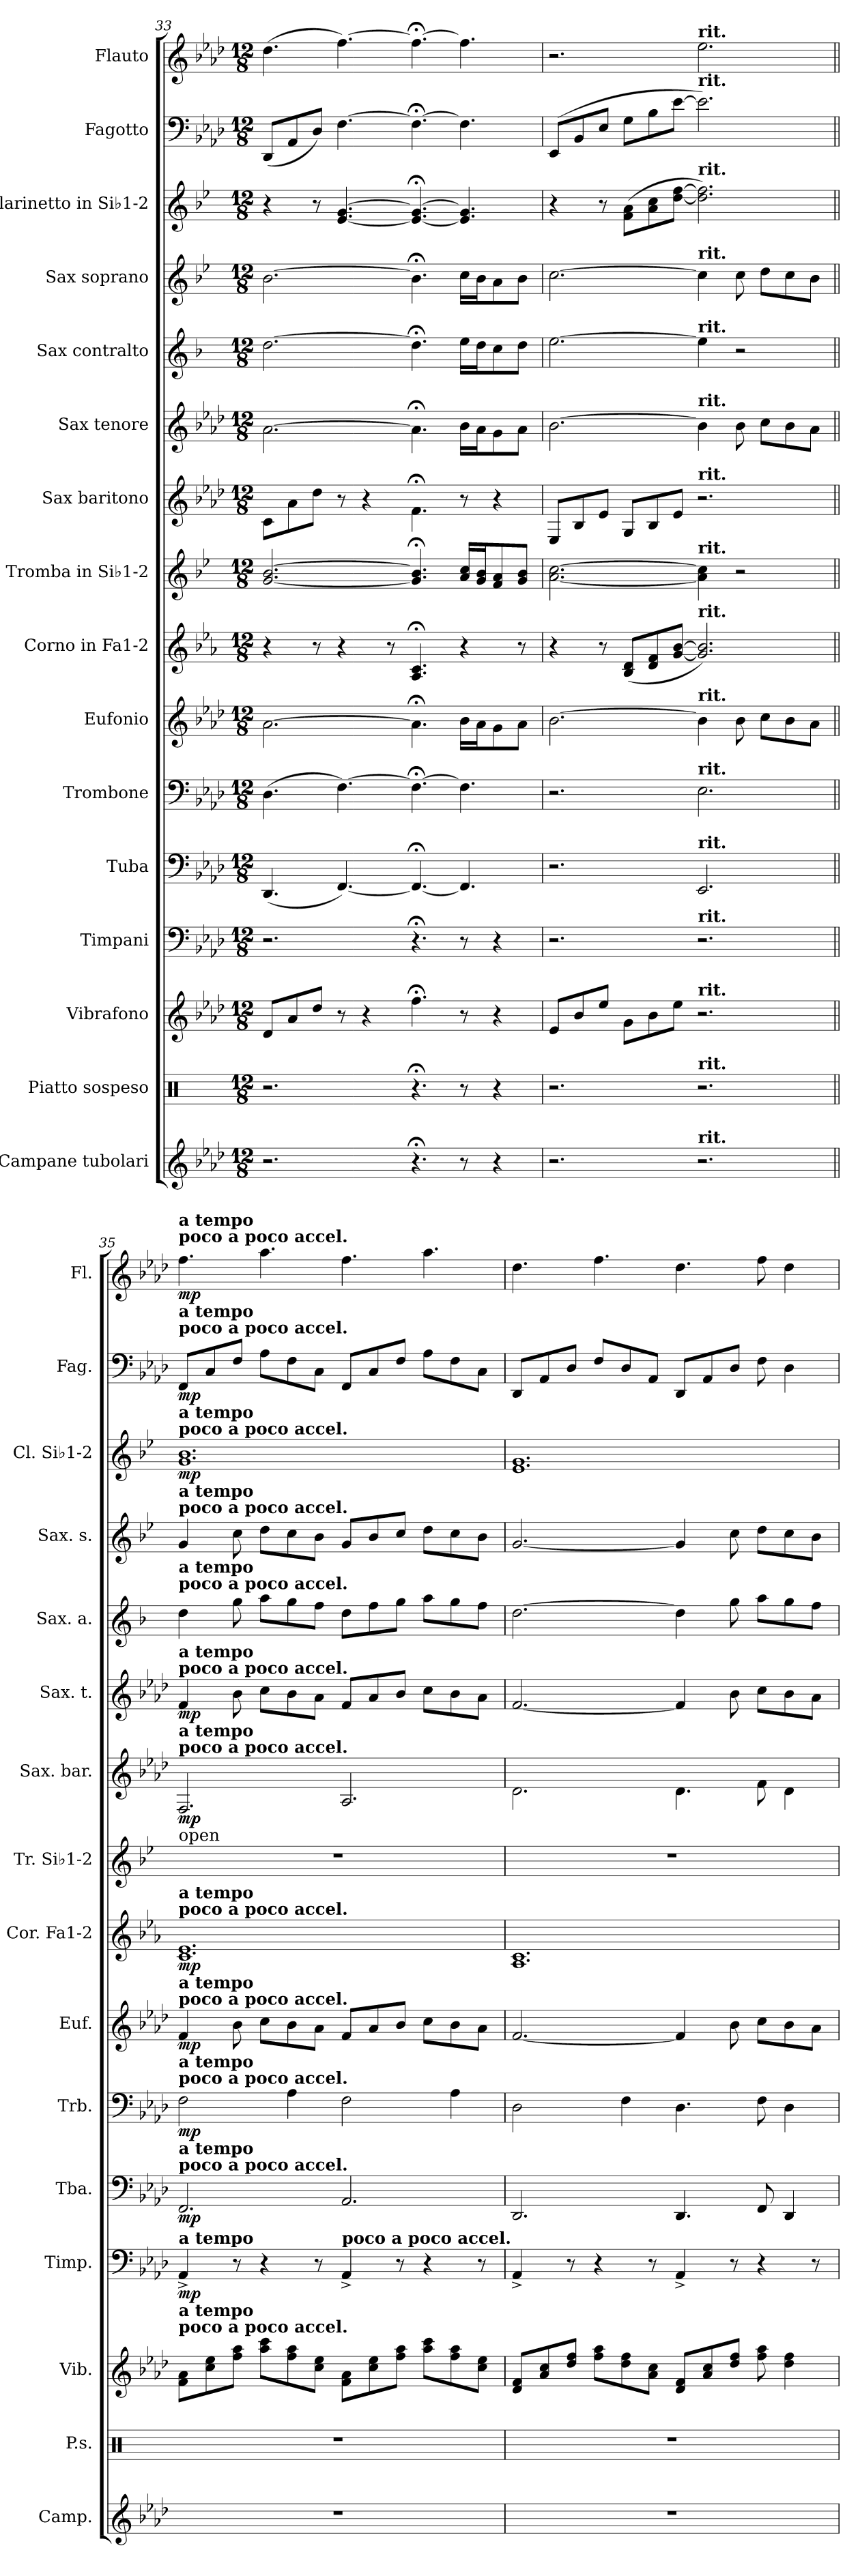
**kern	**kern	**kern	**dynam	**kern	**dynam	**kern	**dynam	**kern	**dynam	**kern	**dynam	**kern	**dynam	**kern	**kern	**dynam	**kern	**dynam	**kern	**kern	**kern	**dynam	**kern	**dynam	**kern	**dynam
*part16	*part15	*part14	*part14	*part13	*part13	*part12	*part12	*part11	*part11	*part10	*part10	*part9	*part9	*part8	*part7	*part7	*part6	*part6	*part5	*part4	*part3	*part3	*part2	*part2	*part1	*part1
*staff16	*staff15	*staff14	*staff14	*staff13	*staff13	*staff12	*staff12	*staff11	*staff11	*staff10	*staff10	*staff9	*staff9	*staff8	*staff7	*staff7	*staff6	*staff6	*staff5	*staff4	*staff3	*staff3	*staff2	*staff2	*staff1	*staff1
*I"Campane tubolari	*I"Piatto sospeso	*I"Vibrafono	*	*I"Timpani	*	*I"Tuba	*	*I"Trombone	*	*I"Eufonio	*	*I"Corno in Fa1-2	*	*I"Tromba in Si♭1-2	*I"Sax baritono	*	*I"Sax tenore	*	*I"Sax contralto	*I"Sax soprano	*I"Clarinetto in Si♭1-2	*	*I"Fagotto	*	*I"Flauto	*
*I'Camp.	*I'P.s.	*I'Vib.	*	*I'Timp.	*	*I'Tba.	*	*I'Trb.	*	*I'Euf.	*	*I'Cor. Fa1-2	*	*I'Tr. Si♭1-2	*I'Sax. bar.	*	*I'Sax. t.	*	*I'Sax. a.	*I'Sax. s.	*I'Cl. Si♭1-2	*	*I'Fag.	*	*I'Fl.	*
*clefG2	*clefX	*clefG2	*	*clefF4	*	*clefF4	*	*clefF4	*	*clefG2	*	*clefG2	*	*clefG2	*clefG2	*	*clefG2	*	*clefG2	*clefG2	*clefG2	*	*clefF4	*	*clefG2	*
*	*	*	*	*	*	*	*	*	*	*ITrd8c14	*	*ITrd4c7	*	*ITrd1c2	*ITrd12c21	*	*ITrd8c14	*	*ITrd5c9	*ITrd1c2	*ITrd1c2	*	*	*	*	*
*k[b-e-a-d-]	*k[]	*k[b-e-a-d-]	*	*k[b-e-a-d-]	*	*k[b-e-a-d-]	*	*k[b-e-a-d-]	*	*k[b-e-a-d-]	*	*k[b-e-a-d-]	*	*k[b-e-a-d-]	*k[b-e-a-d-]	*	*k[b-e-a-d-]	*	*k[b-e-a-d-]	*k[b-e-a-d-]	*k[b-e-a-d-]	*	*k[b-e-a-d-]	*	*k[b-e-a-d-]	*
*M12/8	*M12/8	*M12/8	*	*M12/8	*	*M12/8	*	*M12/8	*	*M12/8	*	*M12/8	*	*M12/8	*M12/8	*	*M12/8	*	*M12/8	*M12/8	*M12/8	*	*M12/8	*	*M12/8	*
=33	=33	=33	=33	=33	=33	=33	=33	=33	=33	=33	=33	=33	=33	=33	=33	=33	=33	=33	=33	=33	=33	=33	=33	=33	=33	=33
2.r	2.r	8d-/L	.	2.r	.	(<4.DD-/	.	(>4.D-\	.	[2.A-\	.	4r	.	[2.f/ [2.a-/	8C\L	.	[2.A-\	.	[2.f\	[2.a-\	4r	.	(<8DD-/L	.	(>4.dd-\	.
.	.	8a-/	.	.	.	.	.	.	.	.	.	.	.	.	8A-\	.	.	.	.	.	.	.	8AA-/	.	.	.
.	.	8dd-/J	.	.	.	.	.	.	.	.	.	8r	.	.	8d-\J	.	.	.	.	.	8r	.	8D-/J)	.	.	.
.	.	8r	.	.	.	[4.FF/)	.	[4.F\)	.	.	.	4r	.	.	8r	.	.	.	.	.	[4.d-/ [4.f/	.	[4.F\	.	[4.ff\)	.
.	.	4r	.	.	.	.	.	.	.	.	.	.	.	.	4r	.	.	.	.	.	.	.	.	.	.	.
.	.	.	.	.	.	.	.	.	.	.	.	8r	.	.	.	.	.	.	.	.	.	.	.	.	.	.
*	*	*	*	*	*	*	*	*	*	*	*	*	*	*	*	*	*	*	*	*	*	*	*	*	*MM120	*
4.r;<	4.r;<	4.ff;<\	.	4.r;<	.	4.FF;</_	.	4.F;<\_	.	4.A-;<\]	.	4.D-/;< 4.F/;<	.	4.f/];< 4.a-/];<	4.F;<\	.	4.A-;<\]	.	4.f;<\]	4.a-;<\]	4.d-/_;< 4.f/_;<	.	4.F;<\_	.	4.ff;<\_	.
*	*	*	*	*	*	*	*	*	*	*	*	*	*	*	*	*	*	*	*	*	*	*	*	*	*MM126	*
8r	8r	8r	.	8r	.	4.FF/]	.	4.F\]	.	16B-\LL	.	4r	.	16g/ 16b-/LL	8r	.	16B-\LL	.	16g\LL	16b-\LL	4.d-/] 4.f/]	.	4.F\]	.	4.ff\]	.
.	.	.	.	.	.	.	.	.	.	16A-\J	.	.	.	16f/ 16a-/J	.	.	16A-\J	.	16f\J	16a-\J	.	.	.	.	.	.
4r	4r	4r	.	4r	.	.	.	.	.	8G\	.	.	.	8e-/ 8g/	4r	.	8G\	.	8e-\	8g\	.	.	.	.	.	.
.	.	.	.	.	.	.	.	.	.	8A-\J	.	8r	.	8f/ 8a-/J	.	.	8A-\J	.	8f\J	8a-\J	.	.	.	.	.	.
=34	=34	=34	=34	=34	=34	=34	=34	=34	=34	=34	=34	=34	=34	=34	=34	=34	=34	=34	=34	=34	=34	=34	=34	=34	=34	=34
2.r	2.r	8e-/L	.	2.r	.	2.r	.	2.r	.	[2.B-\	.	4r	.	[2.g\ [2.b-\	8EE-/L	.	[2.B-\	.	[2.g\	[2.b-\	4r	.	(>8EE-/L	.	2.r	.
.	.	8b-/	.	.	.	.	.	.	.	.	.	.	.	.	8BB-/	.	.	.	.	.	.	.	8BB-/	.	.	.
.	.	8ee-/J	.	.	.	.	.	.	.	.	.	8r	.	.	8E-/J	.	.	.	.	.	8r	.	8E-/J	.	.	.
.	.	8g\L	.	.	.	.	.	.	.	.	.	(<8E-/ 8G/L	.	.	8GG/L	.	.	.	.	.	(>8e-\ 8g\L	.	8G\L	.	.	.
.	.	8b-\	.	.	.	.	.	.	.	.	.	8G/ 8B-/	.	.	8BB-/	.	.	.	.	.	8g\ 8b-\	.	8B-\	.	.	.
.	.	8ee-\J	.	.	.	.	.	.	.	.	.	[8c/ [8e-/J	.	.	8E-/J	.	.	.	.	.	[8cc\ [8ee-\J	.	[8e-\J	.	.	.
*	*	*	*	*	*	*	*	*	*	*	*	*	*	*	*	*	*	*	*	*	*	*	*	*	*MM114	*
!	!	!	!	!	!	!	!	!	!	!	!	!	!	!	!	!	!	!	!	!	!	!	!	!	!LO:TX:a:B:t=rit.	!
!	!	!	!	!	!	!	!	!	!	!	!	!	!	!	!	!	!	!	!	!	!	!	!LO:TX:a:B:t=rit.	!	!	!
!	!	!	!	!	!	!	!	!	!	!	!	!	!	!	!	!	!	!	!	!	!LO:TX:a:B:t=rit.	!	!	!	!	!
!	!	!	!	!	!	!	!	!	!	!	!	!	!	!	!	!	!	!	!	!LO:TX:a:B:t=rit.	!	!	!	!	!	!
!	!	!	!	!	!	!	!	!	!	!	!	!	!	!	!	!	!	!	!LO:TX:a:B:t=rit.	!	!	!	!	!	!	!
!	!	!	!	!	!	!	!	!	!	!	!	!	!	!	!	!	!LO:TX:a:B:t=rit.	!	!	!	!	!	!	!	!	!
!	!	!	!	!	!	!	!	!	!	!	!	!	!	!	!LO:TX:a:B:t=rit.	!	!	!	!	!	!	!	!	!	!	!
!	!	!	!	!	!	!	!	!	!	!	!	!	!	!LO:TX:a:B:t=rit.	!	!	!	!	!	!	!	!	!	!	!	!
!	!	!	!	!	!	!	!	!	!	!	!	!LO:TX:a:B:t=rit.	!	!	!	!	!	!	!	!	!	!	!	!	!	!
!	!	!	!	!	!	!	!	!	!	!LO:TX:a:B:t=rit.	!	!	!	!	!	!	!	!	!	!	!	!	!	!	!	!
!	!	!	!	!	!	!	!	!LO:TX:a:B:t=rit.	!	!	!	!	!	!	!	!	!	!	!	!	!	!	!	!	!	!
!	!	!	!	!	!	!LO:TX:a:B:t=rit.	!	!	!	!	!	!	!	!	!	!	!	!	!	!	!	!	!	!	!	!
!	!	!	!	!LO:TX:a:B:t=rit.	!	!	!	!	!	!	!	!	!	!	!	!	!	!	!	!	!	!	!	!	!	!
!	!	!LO:TX:a:B:t=rit.	!	!	!	!	!	!	!	!	!	!	!	!	!	!	!	!	!	!	!	!	!	!	!	!
!	!LO:TX:a:B:t=rit.	!	!	!	!	!	!	!	!	!	!	!	!	!	!	!	!	!	!	!	!	!	!	!	!	!
!LO:TX:a:B:t=rit.	!	!	!	!	!	!	!	!	!	!	!	!	!	!	!	!	!	!	!	!	!	!	!	!	!	!
2.r	2.r	2.r	.	2.r	.	2.EE-/	.	2.E-\	.	4B-\]	.	2.c/] 2.e-/])	.	4g\] 4b-\]	2.r	.	4B-\]	.	4g\]	4b-\]	2.cc\] 2.ee-\])	.	2.e-\])	.	2.ee-\	.
.	.	.	.	.	.	.	.	.	.	8B-\	.	.	.	2r	.	.	8B-\	.	2r	8b-\	.	.	.	.	.	.
.	.	.	.	.	.	.	.	.	.	8c\L	.	.	.	.	.	.	8c\L	.	.	8cc\L	.	.	.	.	.	.
.	.	.	.	.	.	.	.	.	.	8B-\	.	.	.	.	.	.	8B-\	.	.	8b-\	.	.	.	.	.	.
.	.	.	.	.	.	.	.	.	.	8A-\J	.	.	.	.	.	.	8A-\J	.	.	8a-\J	.	.	.	.	.	.
=35||	=35||	=35||	=35||	=35||	=35||	=35||	=35||	=35||	=35||	=35||	=35||	=35||	=35||	=35||	=35||	=35||	=35||	=35||	=35||	=35||	=35||	=35||	=35||	=35||	=35||	=35||
!!LO:REH:place=s1:a:B:t=E
*	*	*	*	*	*	*	*	*	*	*	*	*	*	*	*	*	*	*	*	*	*	*	*	*	*MM126	*
!	!	!	!	!	!	!	!	!	!	!	!	!	!	!	!	!	!	!	!	!	!	!	!	!	!LO:TX:a:B:t=poco a poco accel.	!
!	!	!	!	!	!	!	!	!	!	!	!	!	!	!	!	!	!	!	!	!	!	!	!	!	!LO:TX:a:B:t=a tempo	!
!	!	!	!	!	!	!	!	!	!	!	!	!	!	!	!	!	!	!	!	!	!	!	!LO:TX:a:B:t=poco a poco accel.	!	!	!
!	!	!	!	!	!	!	!	!	!	!	!	!	!	!	!	!	!	!	!	!	!	!	!LO:TX:a:B:t=a tempo	!	!	!
!	!	!	!	!	!	!	!	!	!	!	!	!	!	!	!	!	!	!	!	!	!LO:TX:a:B:t=poco a poco accel.	!	!	!	!	!
!	!	!	!	!	!	!	!	!	!	!	!	!	!	!	!	!	!	!	!	!	!LO:TX:a:B:t=a tempo	!	!	!	!	!
!	!	!	!	!	!	!	!	!	!	!	!	!	!	!	!	!	!	!	!	!LO:TX:a:B:t=poco a poco accel.	!	!	!	!	!	!
!	!	!	!	!	!	!	!	!	!	!	!	!	!	!	!	!	!	!	!	!LO:TX:a:B:t=a tempo	!	!	!	!	!	!
!	!	!	!	!	!	!	!	!	!	!	!	!	!	!	!	!	!	!	!LO:TX:a:B:t=poco a poco accel.	!	!	!	!	!	!	!
!	!	!	!	!	!	!	!	!	!	!	!	!	!	!	!	!	!	!	!LO:TX:a:B:t=a tempo	!	!	!	!	!	!	!
!	!	!	!	!	!	!	!	!	!	!	!	!	!	!	!	!	!LO:TX:a:B:t=poco a poco accel.	!	!	!	!	!	!	!	!	!
!	!	!	!	!	!	!	!	!	!	!	!	!	!	!	!	!	!LO:TX:a:B:t=a tempo	!	!	!	!	!	!	!	!	!
!	!	!	!	!	!	!	!	!	!	!	!	!	!	!	!LO:TX:a:B:t=poco a poco accel.	!	!	!	!	!	!	!	!	!	!	!
!	!	!	!	!	!	!	!	!	!	!	!	!	!	!	!LO:TX:a:B:t=a tempo	!	!	!	!	!	!	!	!	!	!	!
!	!	!	!	!	!	!	!	!	!	!	!	!	!	!LO:TX:a:t=open	!	!	!	!	!	!	!	!	!	!	!	!
!	!	!	!	!	!	!	!	!	!	!	!	!LO:TX:a:B:t=poco a poco accel.	!	!	!	!	!	!	!	!	!	!	!	!	!	!
!	!	!	!	!	!	!	!	!	!	!	!	!LO:TX:a:B:t=a tempo	!	!	!	!	!	!	!	!	!	!	!	!	!	!
!	!	!	!	!	!	!	!	!	!	!LO:TX:a:B:t=poco a poco accel.	!	!	!	!	!	!	!	!	!	!	!	!	!	!	!	!
!	!	!	!	!	!	!	!	!	!	!LO:TX:a:B:t=a tempo	!	!	!	!	!	!	!	!	!	!	!	!	!	!	!	!
!	!	!	!	!	!	!	!	!LO:TX:a:B:t=poco a poco accel.	!	!	!	!	!	!	!	!	!	!	!	!	!	!	!	!	!	!
!	!	!	!	!	!	!	!	!LO:TX:a:B:t=a tempo	!	!	!	!	!	!	!	!	!	!	!	!	!	!	!	!	!	!
!	!	!	!	!	!	!LO:TX:a:B:t=poco a poco accel.	!	!	!	!	!	!	!	!	!	!	!	!	!	!	!	!	!	!	!	!
!	!	!	!	!	!	!LO:TX:a:B:t=a tempo	!	!	!	!	!	!	!	!	!	!	!	!	!	!	!	!	!	!	!	!
!	!	!	!	!LO:TX:a:B:t=a tempo	!	!	!	!	!	!	!	!	!	!	!	!	!	!	!	!	!	!	!	!	!	!
!	!	!LO:TX:a:B:t=poco a poco accel.	!	!	!	!	!	!	!	!	!	!	!	!	!	!	!	!	!	!	!	!	!	!	!	!
!	!	!LO:TX:a:B:t=a tempo	!	!	!	!	!	!	!	!	!	!	!	!	!	!	!	!	!	!	!	!	!	!	!	!
!	!	!	!LO:DY:b	!	!	!	!	!	!	!	!	!	!	!	!	!	!	!	!	!	!	!	!	!	!	!
!	!	!	!LO:DY:n=1:b	!	!LO:DY:b	!	!LO:DY:b	!	!LO:DY:b	!	!LO:DY:b	!	!LO:DY:b	!	!	!LO:DY:b	!	!LO:DY:b	!	!	!	!LO:DY:b	!	!LO:DY:b	!	!LO:DY:b
1.r	1.r	8f\ 8a-\L	mp mp	4AA-^/	mp	2.FF/	mp	2F\	mp	4F/	mp	1.F 1.A-	mp	1.r	2.FF/	mp	4F/	mp	4f\	4f/	1.f 1.a-	mp	8FF/L	mp	4.ff\	mp
.	.	8cc\ 8ee-\	.	.	.	.	.	.	.	.	.	.	.	.	.	.	.	.	.	.	.	.	8C/	.	.	.
.	.	8ff\ 8aa-\J	.	8r	.	.	.	.	.	8B-\	.	.	.	.	.	.	8B-\	.	8b-\	8b-\	.	.	8F/J	.	.	.
.	.	8aa-\ 8ccc\L	.	4r	.	.	.	.	.	8c\L	.	.	.	.	.	.	8c\L	.	8cc\L	8cc\L	.	.	8A-\L	.	4.aa-\	.
.	.	8ff\ 8aa-\	.	.	.	.	.	4A-\	.	8B-\	.	.	.	.	.	.	8B-\	.	8b-\	8b-\	.	.	8F\	.	.	.
.	.	8cc\ 8ee-\J	.	8r	.	.	.	.	.	8A-\J	.	.	.	.	.	.	8A-\J	.	8a-\J	8a-\J	.	.	8C\J	.	.	.
!	!	!	!	!LO:TX:a:B:t=poco a poco accel.	!	!	!	!	!	!	!	!	!	!	!	!	!	!	!	!	!	!	!	!	!	!
.	.	8f\ 8a-\L	.	4AA-^/	.	2.AA-/	.	2F\	.	8F/L	.	.	.	.	2.AA-/	.	8F/L	.	8f\L	8f/L	.	.	8FF/L	.	4.ff\	.
.	.	8cc\ 8ee-\	.	.	.	.	.	.	.	8A-/	.	.	.	.	.	.	8A-/	.	8a-\	8a-/	.	.	8C/	.	.	.
.	.	8ff\ 8aa-\J	.	8r	.	.	.	.	.	8B-/J	.	.	.	.	.	.	8B-/J	.	8b-\J	8b-/J	.	.	8F/J	.	.	.
.	.	8aa-\ 8ccc\L	.	4r	.	.	.	.	.	8c\L	.	.	.	.	.	.	8c\L	.	8cc\L	8cc\L	.	.	8A-\L	.	4.aa-\	.
.	.	8ff\ 8aa-\	.	.	.	.	.	4A-\	.	8B-\	.	.	.	.	.	.	8B-\	.	8b-\	8b-\	.	.	8F\	.	.	.
.	.	8cc\ 8ee-\J	.	8r	.	.	.	.	.	8A-\J	.	.	.	.	.	.	8A-\J	.	8a-\J	8a-\J	.	.	8C\J	.	.	.
!!LO:PB:g=z
=36	=36	=36	=36	=36	=36	=36	=36	=36	=36	=36	=36	=36	=36	=36	=36	=36	=36	=36	=36	=36	=36	=36	=36	=36	=36	=36
1.r	1.r	8d-/ 8f/L	.	4AA-^/	.	2.DD-/	.	2D-\	.	[2.F/	.	1.D- 1.F	.	1.r	2.D-\	.	[2.F/	.	[2.f\	[2.f/	1.d- 1.f	.	8DD-/L	.	4.dd-\	.
.	.	8a-/ 8cc/	.	.	.	.	.	.	.	.	.	.	.	.	.	.	.	.	.	.	.	.	8AA-/	.	.	.
.	.	8dd-/ 8ff/J	.	8r	.	.	.	.	.	.	.	.	.	.	.	.	.	.	.	.	.	.	8D-/J	.	.	.
.	.	8ff\ 8aa-\L	.	4r	.	.	.	.	.	.	.	.	.	.	.	.	.	.	.	.	.	.	8F/L	.	4.ff\	.
.	.	8dd-\ 8ff\	.	.	.	.	.	4F\	.	.	.	.	.	.	.	.	.	.	.	.	.	.	8D-/	.	.	.
.	.	8a-\ 8cc\J	.	8r	.	.	.	.	.	.	.	.	.	.	.	.	.	.	.	.	.	.	8AA-/J	.	.	.
.	.	8d-/ 8f/L	.	4AA-^/	.	4.DD-/	.	4.D-\	.	4F/]	.	.	.	.	4.D-\	.	4F/]	.	4f\]	4f/]	.	.	8DD-/L	.	4.dd-\	.
.	.	8a-/ 8cc/	.	.	.	.	.	.	.	.	.	.	.	.	.	.	.	.	.	.	.	.	8AA-/	.	.	.
.	.	8dd-/ 8ff/J	.	8r	.	.	.	.	.	8B-\	.	.	.	.	.	.	8B-\	.	8b-\	8b-\	.	.	8D-/J	.	.	.
.	.	8ff\ 8aa-\	.	4r	.	8FF/	.	8F\	.	8c\L	.	.	.	.	8F\	.	8c\L	.	8cc\L	8cc\L	.	.	8F\	.	8ff\	.
.	.	4dd-\ 4ff\	.	.	.	4DD-/	.	4D-\	.	8B-\	.	.	.	.	4D-\	.	8B-\	.	8b-\	8b-\	.	.	4D-\	.	4dd-\	.
.	.	.	.	8r	.	.	.	.	.	8A-\J	.	.	.	.	.	.	8A-\J	.	8a-\J	8a-\J	.	.	.	.	.	.
=	=	=	=	=	=	=	=	=	=	=	=	=	=	=	=	=	=	=	=	=	=	=	=	=	=	=
*-	*-	*-	*-	*-	*-	*-	*-	*-	*-	*-	*-	*-	*-	*-	*-	*-	*-	*-	*-	*-	*-	*-	*-	*-	*-	*-
